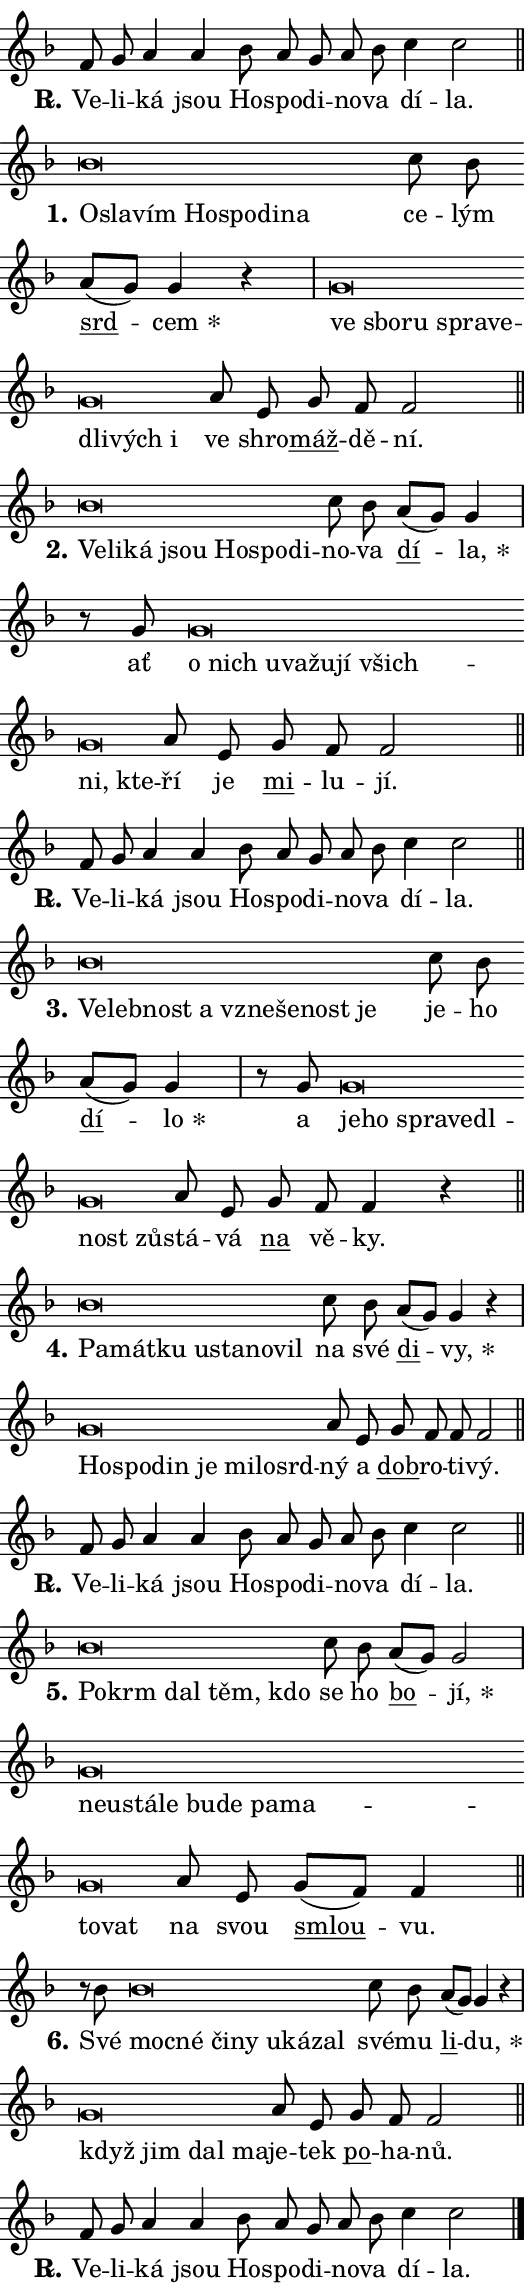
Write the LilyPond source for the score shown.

\version "2.24.0"
\header { tagline = "" }
\paper {
  indent = 0\cm
  top-margin = 0\cm
  right-margin = 0.13\cm % to fit lyric hyphens
  bottom-margin = 0\cm
  left-margin = 0\cm
  paper-width = 9\cm
  page-breaking = #ly:one-page-breaking
  system-system-spacing.basic-distance = #11
  score-system-spacing.basic-distance = #11
  ragged-last = ##f
}


%% Author: Thomas Morley
%% https://lists.gnu.org/archive/html/lilypond-user/2020-05/msg00002.html
#(define (line-position grob)
"Returns position of @var[grob} in current system:
   @code{'start}, if at first time-step
   @code{'end}, if at last time-step
   @code{'middle} otherwise
"
  (let* ((col (ly:item-get-column grob))
         (ln (ly:grob-object col 'left-neighbor))
         (rn (ly:grob-object col 'right-neighbor))
         (col-to-check-left (if (ly:grob? ln) ln col))
         (col-to-check-right (if (ly:grob? rn) rn col))
         (break-dir-left
           (and
             (ly:grob-property col-to-check-left 'non-musical #f)
             (ly:item-break-dir col-to-check-left)))
         (break-dir-right
           (and
             (ly:grob-property col-to-check-right 'non-musical #f)
             (ly:item-break-dir col-to-check-right))))
        (cond ((eqv? 1 break-dir-left) 'start)
              ((eqv? -1 break-dir-right) 'end)
              (else 'middle))))

#(define (tranparent-at-line-position vctor)
  (lambda (grob)
  "Relying on @code{line-position} select the relevant enry from @var{vctor}.
Used to determine transparency,"
    (case (line-position grob)
      ((end) (not (vector-ref vctor 0)))
      ((middle) (not (vector-ref vctor 1)))
      ((start) (not (vector-ref vctor 2))))))

noteHeadBreakVisibility =
#(define-music-function (break-visibility)(vector?)
"Makes @code{NoteHead}s transparent relying on @var{break-visibility}"
#{
  \override NoteHead.transparent =
    #(tranparent-at-line-position break-visibility)
#})

#(define delete-ledgers-for-transparent-note-heads
  (lambda (grob)
    "Reads whether a @code{NoteHead} is transparent.
If so this @code{NoteHead} is removed from @code{'note-heads} from
@var{grob}, which is supposed to be @code{LedgerLineSpanner}.
As a result ledgers are not printed for this @code{NoteHead}"
    (let* ((nhds-array (ly:grob-object grob 'note-heads))
           (nhds-list
             (if (ly:grob-array? nhds-array)
                 (ly:grob-array->list nhds-array)
                 '()))
           ;; Relies on the transparent-property being done before
           ;; Staff.LedgerLineSpanner.after-line-breaking is executed.
           ;; This is fragile ...
           (to-keep
             (remove
               (lambda (nhd)
                 (ly:grob-property nhd 'transparent #f))
               nhds-list)))
      ;; TODO find a better method to iterate over grob-arrays, similiar
      ;; to filter/remove etc for lists
      ;; For now rebuilt from scratch
      (set! (ly:grob-object grob 'note-heads)  '())
      (for-each
        (lambda (nhd)
          (ly:pointer-group-interface::add-grob grob 'note-heads nhd))
        to-keep))))

squashNotes = {
  \override NoteHead.X-extent = #'(-0.2 . 0.2)
  \override NoteHead.Y-extent = #'(-0.75 . 0)
  \override NoteHead.stencil =
    #(lambda (grob)
       (let ((pos (ly:grob-property grob 'staff-position)))
         (begin
           (if (< pos -7) (display "ERROR: Lower brevis then expected\n") (display ""))
           (if (<= pos -6) ly:text-interface::print ly:note-head::print))))
}
unSquashNotes = {
  \revert NoteHead.X-extent
  \revert NoteHead.Y-extent
  \revert NoteHead.stencil
}

hideNotes = \noteHeadBreakVisibility #begin-of-line-visible
unHideNotes = \noteHeadBreakVisibility #all-visible

% work-around for resetting accidentals
% https://lilypond.org/doc/v2.23/Documentation/notation/displaying-rhythms#unmetered-music
cadenzaMeasure = {
  \cadenzaOff
  \partial 1024 s1024
  \cadenzaOn
}

#(define-markup-command (accent layout props text) (markup?)
  "Underline accented syllable"
  (interpret-markup layout props
    #{\markup \override #'(offset . 4.3) \underline { #text }#}))

responsum = \markup \concat {
  "R" \hspace #-1.05 \path #0.1 #'((moveto 0 0.07) (lineto 0.9 0.8)) \hspace #0.05 "."
}

spaceSize = #0.6828661417322834 % exact space size for TeX Gyre Schola

\layout {
  \context {
    \Staff
    \remove "Time_signature_engraver"
    \override LedgerLineSpanner.after-line-breaking = #delete-ledgers-for-transparent-note-heads
  }
  \context {
    \Lyrics {
      \override LyricSpace.minimum-distance = \spaceSize
      \override LyricText.font-name = #"TeX Gyre Schola"
      \override LyricText.font-size = 1
      \override StanzaNumber.font-name = #"TeX Gyre Schola Bold"
      \override StanzaNumber.font-size = 1
    }
  }
  \context {
    \Score 
    \override NoteHead.text =
      #(lambda (grob) 
        (let ((pos (ly:grob-property grob 'staff-position)))
          #{\markup {
            \combine
              \halign #-0.55 \raise #(if (= pos -6) 0 0.5) \override #'(thickness . 2) \draw-line #'(3.2 . 0)
              \musicglyph "noteheads.sM1"
          }#}))
  }
}

% magnetic-lyrics.ily
%
%   written by
%     Jean Abou Samra <jean@abou-samra.fr>
%     Werner Lemberg <wl@gnu.org>
%
%   adapted by
%     Jiri Hon <jiri.hon@gmail.com>
%
% Version 2022-Apr-15

% https://www.mail-archive.com/lilypond-user@gnu.org/msg149350.html

#(define (Left_hyphen_pointer_engraver context)
   "Collect syllable-hyphen-syllable occurrences in lyrics and store
them in properties.  This engraver only looks to the left.  For
example, if the lyrics input is @code{foo -- bar}, it does the
following.

@itemize @bullet
@item
Set the @code{text} property of the @code{LyricHyphen} grob between
@q{foo} and @q{bar} to @code{foo}.

@item
Set the @code{left-hyphen} property of the @code{LyricText} grob with
text @q{foo} to the @code{LyricHyphen} grob between @q{foo} and
@q{bar}.
@end itemize

Use this auxiliary engraver in combination with the
@code{lyric-@/text::@/apply-@/magnetic-@/offset!} hook."
   (let ((hyphen #f)
         (text #f))
     (make-engraver
      (acknowledgers
       ((lyric-syllable-interface engraver grob source-engraver)
        (set! text grob)))
      (end-acknowledgers
       ((lyric-hyphen-interface engraver grob source-engraver)
        ;(when (not (grob::has-interface grob 'lyric-space-interface))
          (set! hyphen grob)));)
      ((stop-translation-timestep engraver)
       (when (and text hyphen)
         (ly:grob-set-object! text 'left-hyphen hyphen))
       (set! text #f)
       (set! hyphen #f)))))

#(define (lyric-text::apply-magnetic-offset! grob)
   "If the space between two syllables is less than the value in
property @code{LyricText@/.details@/.squash-threshold}, move the right
syllable to the left so that it gets concatenated with the left
syllable.

Use this function as a hook for
@code{LyricText@/.after-@/line-@/breaking} if the
@code{Left_@/hyphen_@/pointer_@/engraver} is active."
   (let ((hyphen (ly:grob-object grob 'left-hyphen #f)))
     (when hyphen
       (let ((left-text (ly:spanner-bound hyphen LEFT)))
         (when (grob::has-interface left-text 'lyric-syllable-interface)
           (let* ((common (ly:grob-common-refpoint grob left-text X))
                  (this-x-ext (ly:grob-extent grob common X))
                  (left-x-ext
                   (begin
                     ;; Trigger magnetism for left-text.
                     (ly:grob-property left-text 'after-line-breaking)
                     (ly:grob-extent left-text common X)))
                  ;; `delta` is the gap width between two syllables.
                  (delta (- (interval-start this-x-ext)
                            (interval-end left-x-ext)))
                  (details (ly:grob-property grob 'details))
                  (threshold (assoc-get 'squash-threshold details 0.2)))
             (when (< delta threshold)
               (let* (;; We have to manipulate the input text so that
                      ;; ligatures crossing syllable boundaries are not
                      ;; disabled.  For languages based on the Latin
                      ;; script this is essentially a beautification.
                      ;; However, for non-Western scripts it can be a
                      ;; necessity.
                      (lt (ly:grob-property left-text 'text))
                      (rt (ly:grob-property grob 'text))
                      (is-space (grob::has-interface hyphen 'lyric-space-interface))
                      (space (if is-space " " ""))
                      (extra-delta (if is-space spaceSize 0))
                      ;; Append new syllable.
                      (ltrt-space (if (and (string? lt) (string? rt))
                                (string-append lt space rt)
                                (make-concat-markup (list lt space rt))))
                      ;; Right-align `ltrt` to the right side.
                      (ltrt-space-markup (grob-interpret-markup
                               grob
                               (make-translate-markup
                                (cons (interval-length this-x-ext) 0)
                                (make-right-align-markup ltrt-space)))))
                 (begin
                   ;; Don't print `left-text`.
                   (ly:grob-set-property! left-text 'stencil #f)
                   ;; Set text and stencil (which holds all collected
                   ;; syllables so far) and shift it to the left.
                   (ly:grob-set-property! grob 'text ltrt-space)
                   (ly:grob-set-property! grob 'stencil ltrt-space-markup)
                   (ly:grob-translate-axis! grob (- (- delta extra-delta)) X))))))))))


#(define (lyric-hyphen::displace-bounds-first grob)
   ;; Make very sure this callback isn't triggered too early.
   (let ((left (ly:spanner-bound grob LEFT))
         (right (ly:spanner-bound grob RIGHT)))
     (ly:grob-property left 'after-line-breaking)
     (ly:grob-property right 'after-line-breaking)
     (ly:lyric-hyphen::print grob)))

squashThreshold = #0.4

\layout {
  \context {
    \Lyrics
    \consists #Left_hyphen_pointer_engraver
    \override LyricText.after-line-breaking =
      #lyric-text::apply-magnetic-offset!
    \override LyricHyphen.stencil = #lyric-hyphen::displace-bounds-first
    \override LyricText.details.squash-threshold = \squashThreshold
    \override LyricHyphen.minimum-distance = 0
    \override LyricHyphen.minimum-length = \squashThreshold
  }
}

squashText = \override LyricText.details.squash-threshold = 9999
unSquashText = \override LyricText.details.squash-threshold = \squashThreshold

leftText = \override LyricText.self-alignment-X = #LEFT
unLeftText = \revert LyricText.self-alignment-X

starOffset = #(lambda (grob) 
                (let ((x_offset (ly:self-alignment-interface::aligned-on-x-parent grob)))
                  (if (= x_offset 0) 0 (+ x_offset 1.2))))

star = #(define-music-function (syllable)(string?)
"Append star separator at the end of a syllable"
#{
  \once \override LyricText.X-offset = #starOffset
  \lyricmode { \markup {
    #syllable
    \override #'((font-name . "TeX Gyre Schola Bold")) \hspace #0.2 \lower #0.65 \larger "*"
  } }
#})

starAccent = #(define-music-function (syllable)(string?)
"Append star separator at the end of a syllable and make accent"
#{
  \once \override LyricText.X-offset = #starOffset
  \lyricmode { \markup {
    \accent #syllable
    \override #'((font-name . "TeX Gyre Schola Bold")) \hspace #0.2 \lower #0.65 \larger "*"
  } }
#})

breath = #(define-music-function (syllable)(string?)
"Append breathing indicator at the end of a syllable"
#{
  \lyricmode { \markup { #syllable "+" } }
#})

optionalBreath = #(define-music-function (syllable)(string?)
"Append optional breathing indicator at the end of a syllable"
#{
  \lyricmode { \markup { #syllable "(+)" } }
#})


\score {
    <<
        \new Voice = "melody" { \cadenzaOn \key f \major \relative { f'8 g a4 a \bar "" bes8 a g a bes \bar "" c4 c2 \cadenzaMeasure \bar "||" \break } }
        \new Lyrics \lyricsto "melody" { \lyricmode { \set stanza = \responsum
Ve -- li -- ká jsou Ho -- spo -- di -- no -- va dí -- la. } }
    >>
    \layout {}
}

\score {
    <<
        \new Voice = "melody" { \cadenzaOn \key f \major \relative { \squashNotes bes'\breve*1/16 \hideNotes \breve*1/16 \bar "" \breve*1/16 \bar "" \breve*1/16 \bar "" \breve*1/16 \bar "" \breve*1/16 \breve*1/16 \bar "" \unHideNotes \unSquashNotes c8 bes \bar "" a[( g)] g4 r \cadenzaMeasure \bar "|" \squashNotes g\breve*1/16 \hideNotes \breve*1/16 \bar "" \breve*1/16 \bar "" \breve*1/16 \bar "" \breve*1/16 \bar "" \breve*1/16 \bar "" \breve*1/16 \breve*1/16 \bar "" \unHideNotes \unSquashNotes a8 e \bar "" g f f2 \cadenzaMeasure \bar "||" \break } }
        \new Lyrics \lyricsto "melody" { \lyricmode { \set stanza = "1."
\leftText O -- \squashText sla -- vím Ho -- spo -- di -- na \unLeftText \unSquashText ce -- lým \markup \accent srd -- \star cem \leftText ve \squashText sbo -- ru spra -- ve -- dli -- vých i \unLeftText \unSquashText ve shro -- \markup \accent máž -- dě -- ní. } }
    >>
    \layout {}
}

\score {
    <<
        \new Voice = "melody" { \cadenzaOn \key f \major \relative { \squashNotes bes'\breve*1/16 \hideNotes \breve*1/16 \bar "" \breve*1/16 \bar "" \breve*1/16 \bar "" \breve*1/16 \bar "" \breve*1/16 \breve*1/16 \bar "" \unHideNotes \unSquashNotes c8 bes \bar "" a[( g)] g4 \cadenzaMeasure \bar "|" r8 g8 \squashNotes g\breve*1/16 \hideNotes \breve*1/16 \bar "" \breve*1/16 \bar "" \breve*1/16 \bar "" \breve*1/16 \bar "" \breve*1/16 \bar "" \breve*1/16 \bar "" \breve*1/16 \breve*1/16 \bar "" \unHideNotes \unSquashNotes a8 e \bar "" g f f2 \cadenzaMeasure \bar "||" \break } }
        \new Lyrics \lyricsto "melody" { \lyricmode { \set stanza = "2."
\leftText Ve -- \squashText li -- ká jsou Ho -- spo -- di -- \unLeftText \unSquashText no -- va \markup \accent dí -- \star la, ať \leftText o \squashText nich u -- va -- žu -- jí všich -- ni, kte -- \unLeftText \unSquashText ří je \markup \accent mi -- lu -- jí. } }
    >>
    \layout {}
}

\score {
    <<
        \new Voice = "melody" { \cadenzaOn \key f \major \relative { f'8 g a4 a \bar "" bes8 a g a bes \bar "" c4 c2 \cadenzaMeasure \bar "||" \break } }
        \new Lyrics \lyricsto "melody" { \lyricmode { \set stanza = \responsum
Ve -- li -- ká jsou Ho -- spo -- di -- no -- va dí -- la. } }
    >>
    \layout {}
}

\score {
    <<
        \new Voice = "melody" { \cadenzaOn \key f \major \relative { \squashNotes bes'\breve*1/16 \hideNotes \breve*1/16 \bar "" \breve*1/16 \bar "" \breve*1/16 \bar "" \breve*1/16 \bar "" \breve*1/16 \bar "" \breve*1/16 \breve*1/16 \bar "" \unHideNotes \unSquashNotes c8 bes \bar "" a[( g)] g4 \cadenzaMeasure \bar "|" r8 g8 \squashNotes g\breve*1/16 \hideNotes \breve*1/16 \bar "" \breve*1/16 \bar "" \breve*1/16 \bar "" \breve*1/16 \bar "" \breve*1/16 \breve*1/16 \bar "" \unHideNotes \unSquashNotes a8 e \bar "" g f f4 r \cadenzaMeasure \bar "||" \break } }
        \new Lyrics \lyricsto "melody" { \lyricmode { \set stanza = "3."
\leftText Ve -- \squashText leb -- nost a vzne -- še -- nost je \unLeftText \unSquashText je -- ho \markup \accent dí -- \star lo a \leftText je -- \squashText ho spra -- ve -- dl -- nost zů -- \unLeftText \unSquashText stá -- vá \markup \accent na vě -- ky. } }
    >>
    \layout {}
}

\score {
    <<
        \new Voice = "melody" { \cadenzaOn \key f \major \relative { \squashNotes bes'\breve*1/16 \hideNotes \breve*1/16 \bar "" \breve*1/16 \bar "" \breve*1/16 \bar "" \breve*1/16 \bar "" \breve*1/16 \breve*1/16 \bar "" \unHideNotes \unSquashNotes c8 bes \bar "" a[( g)] g4 r \cadenzaMeasure \bar "|" \squashNotes g\breve*1/16 \hideNotes \breve*1/16 \bar "" \breve*1/16 \bar "" \breve*1/16 \bar "" \breve*1/16 \bar "" \breve*1/16 \breve*1/16 \bar "" \unHideNotes \unSquashNotes a8 e \bar "" g f f f2 \cadenzaMeasure \bar "||" \break } }
        \new Lyrics \lyricsto "melody" { \lyricmode { \set stanza = "4."
\leftText Pa -- \squashText mát -- ku u -- sta -- no -- vil \unLeftText \unSquashText na své \markup \accent di -- \star vy, \leftText Ho -- \squashText spo -- din je mi -- lo -- srd -- \unLeftText \unSquashText ný a \markup \accent dob -- ro -- ti -- vý. } }
    >>
    \layout {}
}

\score {
    <<
        \new Voice = "melody" { \cadenzaOn \key f \major \relative { f'8 g a4 a \bar "" bes8 a g a bes \bar "" c4 c2 \cadenzaMeasure \bar "||" \break } }
        \new Lyrics \lyricsto "melody" { \lyricmode { \set stanza = \responsum
Ve -- li -- ká jsou Ho -- spo -- di -- no -- va dí -- la. } }
    >>
    \layout {}
}

\score {
    <<
        \new Voice = "melody" { \cadenzaOn \key f \major \relative { \squashNotes bes'\breve*1/16 \hideNotes \breve*1/16 \bar "" \breve*1/16 \bar "" \breve*1/16 \breve*1/16 \bar "" \unHideNotes \unSquashNotes c8 bes \bar "" a[( g)] g2 \cadenzaMeasure \bar "|" \squashNotes g\breve*1/16 \hideNotes \breve*1/16 \bar "" \breve*1/16 \bar "" \breve*1/16 \bar "" \breve*1/16 \bar "" \breve*1/16 \bar "" \breve*1/16 \bar "" \breve*1/16 \bar "" \breve*1/16 \breve*1/16 \bar "" \unHideNotes \unSquashNotes a8 e \bar "" g[( f)] f4 \cadenzaMeasure \bar "||" \break } }
        \new Lyrics \lyricsto "melody" { \lyricmode { \set stanza = "5."
\leftText Po -- \squashText krm dal těm, kdo \unLeftText \unSquashText se ho \markup \accent bo -- \star jí, \leftText ne -- \squashText u -- stá -- le bu -- de pa -- ma -- to -- vat \unLeftText \unSquashText na svou \markup \accent smlou -- vu. } }
    >>
    \layout {}
}

\score {
    <<
        \new Voice = "melody" { \cadenzaOn \key f \major \relative { r8 bes'8 \squashNotes bes\breve*1/16 \hideNotes \breve*1/16 \bar "" \breve*1/16 \bar "" \breve*1/16 \bar "" \breve*1/16 \bar "" \breve*1/16 \breve*1/16 \bar "" \unHideNotes \unSquashNotes c8 bes \bar "" a[( g)] g4 r \cadenzaMeasure \bar "|" \squashNotes g\breve*1/16 \hideNotes \breve*1/16 \bar "" \breve*1/16 \breve*1/16 \bar "" \unHideNotes \unSquashNotes a8 e \bar "" g f f2 \cadenzaMeasure \bar "||" \break } }
        \new Lyrics \lyricsto "melody" { \lyricmode { \set stanza = "6."
Své \leftText moc -- \squashText né či -- ny u -- ká -- zal \unLeftText \unSquashText své -- mu \markup \accent li -- \star du, \leftText když \squashText jim dal ma -- \unLeftText \unSquashText je -- tek \markup \accent po -- ha -- nů. } }
    >>
    \layout {}
}

\score {
    <<
        \new Voice = "melody" { \cadenzaOn \key f \major \relative { f'8 g a4 a \bar "" bes8 a g a bes \bar "" c4 c2 \cadenzaMeasure \bar "||" \break } \bar "|." }
        \new Lyrics \lyricsto "melody" { \lyricmode { \set stanza = \responsum
Ve -- li -- ká jsou Ho -- spo -- di -- no -- va dí -- la. } }
    >>
    \layout {}
}
